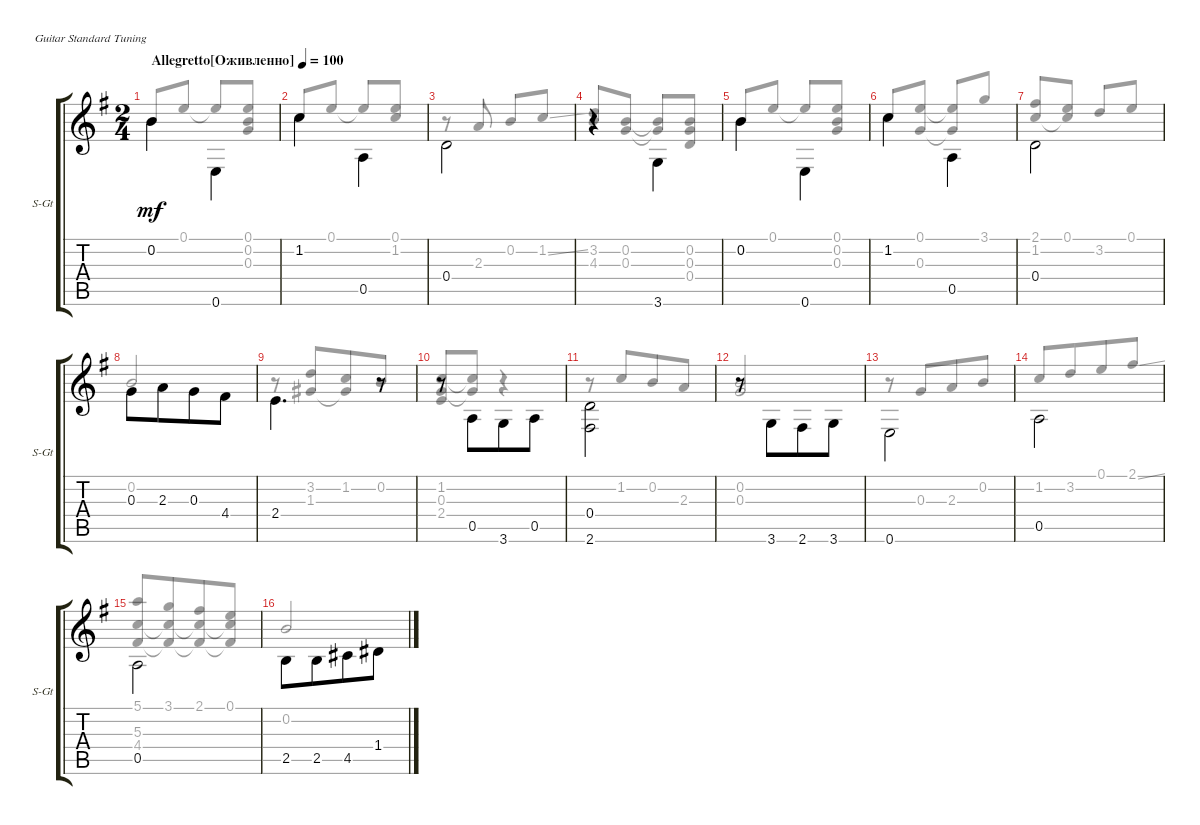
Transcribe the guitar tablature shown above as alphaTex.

\defaultSystemsLayout 4
\bracketExtendMode groupsimilarinstruments
\useSystemSignSeparator
\singleTrackTrackNamePolicy allsystems
\multiTrackTrackNamePolicy allsystems
\firstSystemTrackNameOrientation horizontal
\otherSystemsTrackNameOrientation horizontal
\track ("Steel Guitar" "S-Gt") {instrument acousticguitarsteel}
\staff {score tabs}
\tuning (E4 B3 G3 D3 A2 E2)
\voice
\ts (2 4)
\tempo (100 "Allegretto[Оживленно]")
\clef g2
\ks eminor
0.2.4{dy mf instrument acousticguitarsteel beam invert} 0.6.4{beam invert} |
1.2.4{beam invert} 0.5.4{beam invert} |
0.4.2{beam invert} |
r.4 3.6.4{beam invert} |
0.2.4{beam invert} 0.6.4{beam invert} |
1.2.4{beam invert} 0.5.4{beam invert} |
0.4.2{beam invert} |
0.3.8{beam invert} 2.3.8{beam merge} 0.3.8 4.4.8 |
2.4.4{d beam invert} r.8 |
r.8{beam invert beam merge} 0.5.8{beam invert beam merge} 3.6.8 0.5.8 |
(2.6 0.4).2{beam invert} |
r.8 3.6.8{beam invert beam merge} 2.6.8 3.6.8 |
0.6.2{beam invert} |
0.5.2{beam invert} |
0.5.2{beam invert} |
2.5.8{beam invert} 2.5.8{beam merge} 4.5.8 1.4.8
\voice
\clef g2
\ottava regular
\simile none
\ks eminor
0.2.8{dy mf beam invert} 0.1.8 0.1{t}.8{beam invert} (0.1 0.2 0.3).8 |
1.2.8{beam invert} 0.1.8 0.1{t}.8{beam invert} (0.1 1.2).8 |
r.8{beam invert} 2.3.8{beam invert} 0.2.8{beam invert} 1.2{ss}.8 |
(3.2 4.3).8{beam invert} (0.3 0.2).8 (0.2{t} 0.3{t}).8{beam invert} (0.3 0.2 0.4).8 |
0.2.8{beam invert} 0.1.8 0.1{t}.8{beam invert} (0.1 0.2 0.3).8 |
1.2.8{beam invert} (0.1 0.3).8 (0.1{t} 0.3{t}).8{beam invert} 3.1.8 |
(2.1 1.2).8{beam invert} (1.2{t} 0.1).8 3.2.8{beam invert} 0.1.8 |
0.2.2{beam invert} |
r.8 (1.3 3.2).8{beam invert beam merge} (1.2 1.3{t}).8 0.2.8 |
(2.4 0.3 1.2).8{beam invert} (1.2{t} 0.3{t}).8 r.4 |
r.8 1.2.8{beam invert beam merge} 0.2.8 2.3.8 |
(0.3 0.2).2{beam invert} |
r.8 0.3.8{beam invert beam merge} 2.3.8 0.2.8 |
1.2.8{beam invert} 3.2.8{beam merge} 0.1.8 2.1{ss}.8 |
(5.1 5.3 4.4).8{beam invert} (3.1 5.3{t} 4.4{t}).8{beam merge} (2.1 5.3{t} 4.4{t}).8 (0.1 5.3{t} 4.4{t}).8 |
0.2.2{beam invert}
